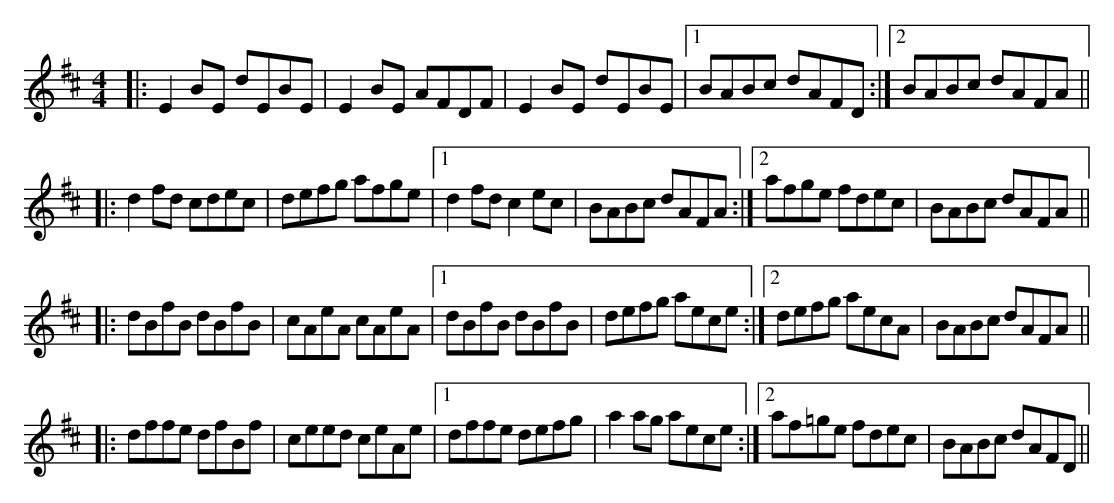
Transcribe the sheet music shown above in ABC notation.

X:1
M:4/4
K:Edor
|:E2BE dEBE|E2BE AFDF|E2BE dEBE|1 BABc dAFD:|2 BABc dAFA||
|:d2fd cdec|defg afge|1 d2fd c2ec|BABc dAFA:|2 afge fdec|BABc dAFA||
|:dBfB dBfB|cAeA cAeA|1 dBfB dBfB|defg aece:|2 defg aecA|BABc dAFA||
|:dffe dfBf|ceed ceAe|1 dffe defg|a2ag aece:|2 af=ge fdec|BABc dAFD||
